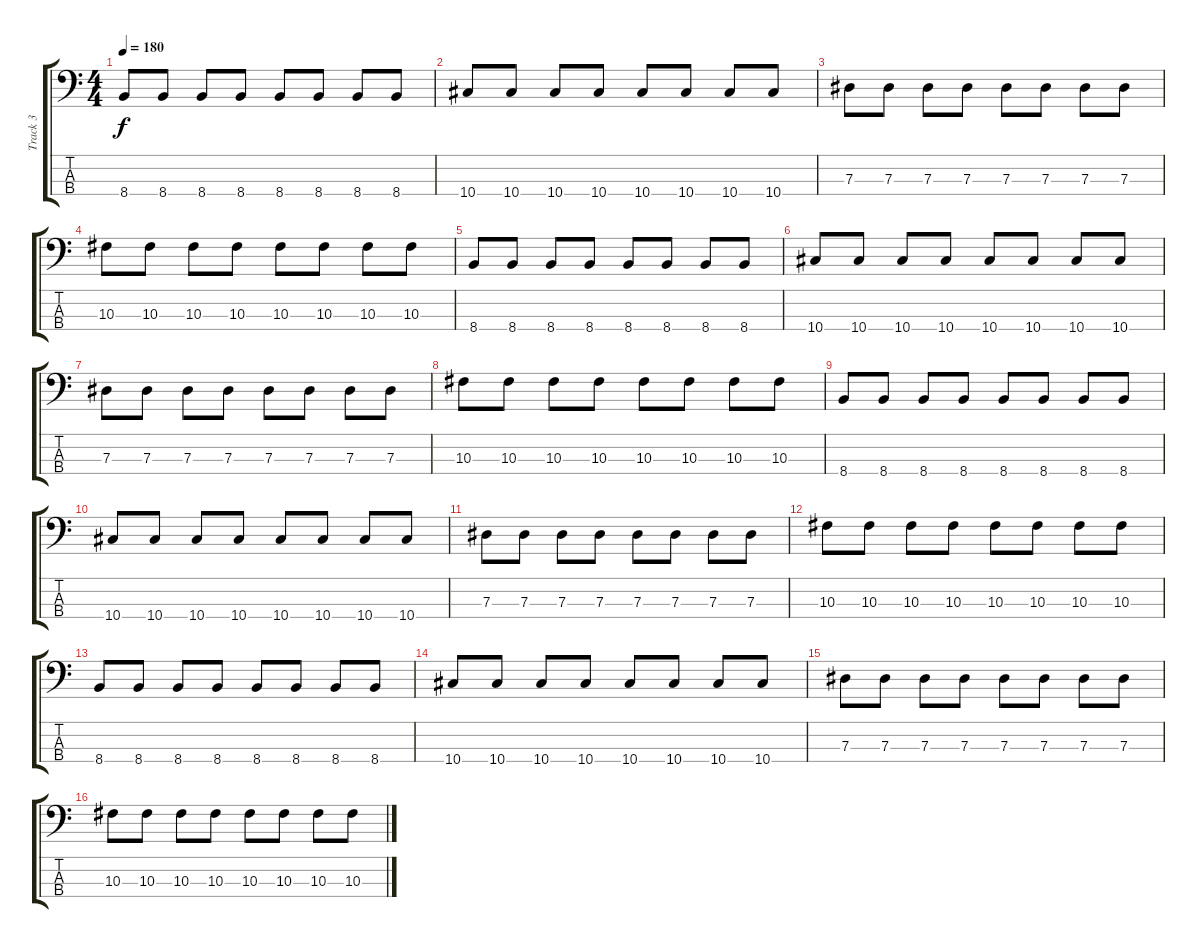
\track ("Track 3" "Track 3") {instrument acousticguitarnylon}
\staff {score tabs}
\tuning (Gb2 Db2 Ab1 Eb1) {hide}
\ts (4 4)
\tempo 180
\clef f4
\ks c
8.4.8{dy f} 8.4.8 8.4.8 8.4.8 8.4.8 8.4.8 8.4.8 8.4.8 |
10.4.8 10.4.8 10.4.8 10.4.8 10.4.8 10.4.8 10.4.8 10.4.8 |
7.3.8 7.3.8 7.3.8 7.3.8 7.3.8 7.3.8 7.3.8 7.3.8 |
10.3.8 10.3.8 10.3.8 10.3.8 10.3.8 10.3.8 10.3.8 10.3.8 |
8.4.8 8.4.8 8.4.8 8.4.8 8.4.8 8.4.8 8.4.8 8.4.8 |
10.4.8 10.4.8 10.4.8 10.4.8 10.4.8 10.4.8 10.4.8 10.4.8 |
7.3.8 7.3.8 7.3.8 7.3.8 7.3.8 7.3.8 7.3.8 7.3.8 |
10.3.8 10.3.8 10.3.8 10.3.8 10.3.8 10.3.8 10.3.8 10.3.8 |
8.4.8 8.4.8 8.4.8 8.4.8 8.4.8 8.4.8 8.4.8 8.4.8 |
10.4.8 10.4.8 10.4.8 10.4.8 10.4.8 10.4.8 10.4.8 10.4.8 |
7.3.8 7.3.8 7.3.8 7.3.8 7.3.8 7.3.8 7.3.8 7.3.8 |
10.3.8 10.3.8 10.3.8 10.3.8 10.3.8 10.3.8 10.3.8 10.3.8 |
8.4.8 8.4.8 8.4.8 8.4.8 8.4.8 8.4.8 8.4.8 8.4.8 |
10.4.8 10.4.8 10.4.8 10.4.8 10.4.8 10.4.8 10.4.8 10.4.8 |
7.3.8 7.3.8 7.3.8 7.3.8 7.3.8 7.3.8 7.3.8 7.3.8 |
10.3.8 10.3.8 10.3.8 10.3.8 10.3.8 10.3.8 10.3.8 10.3.8
